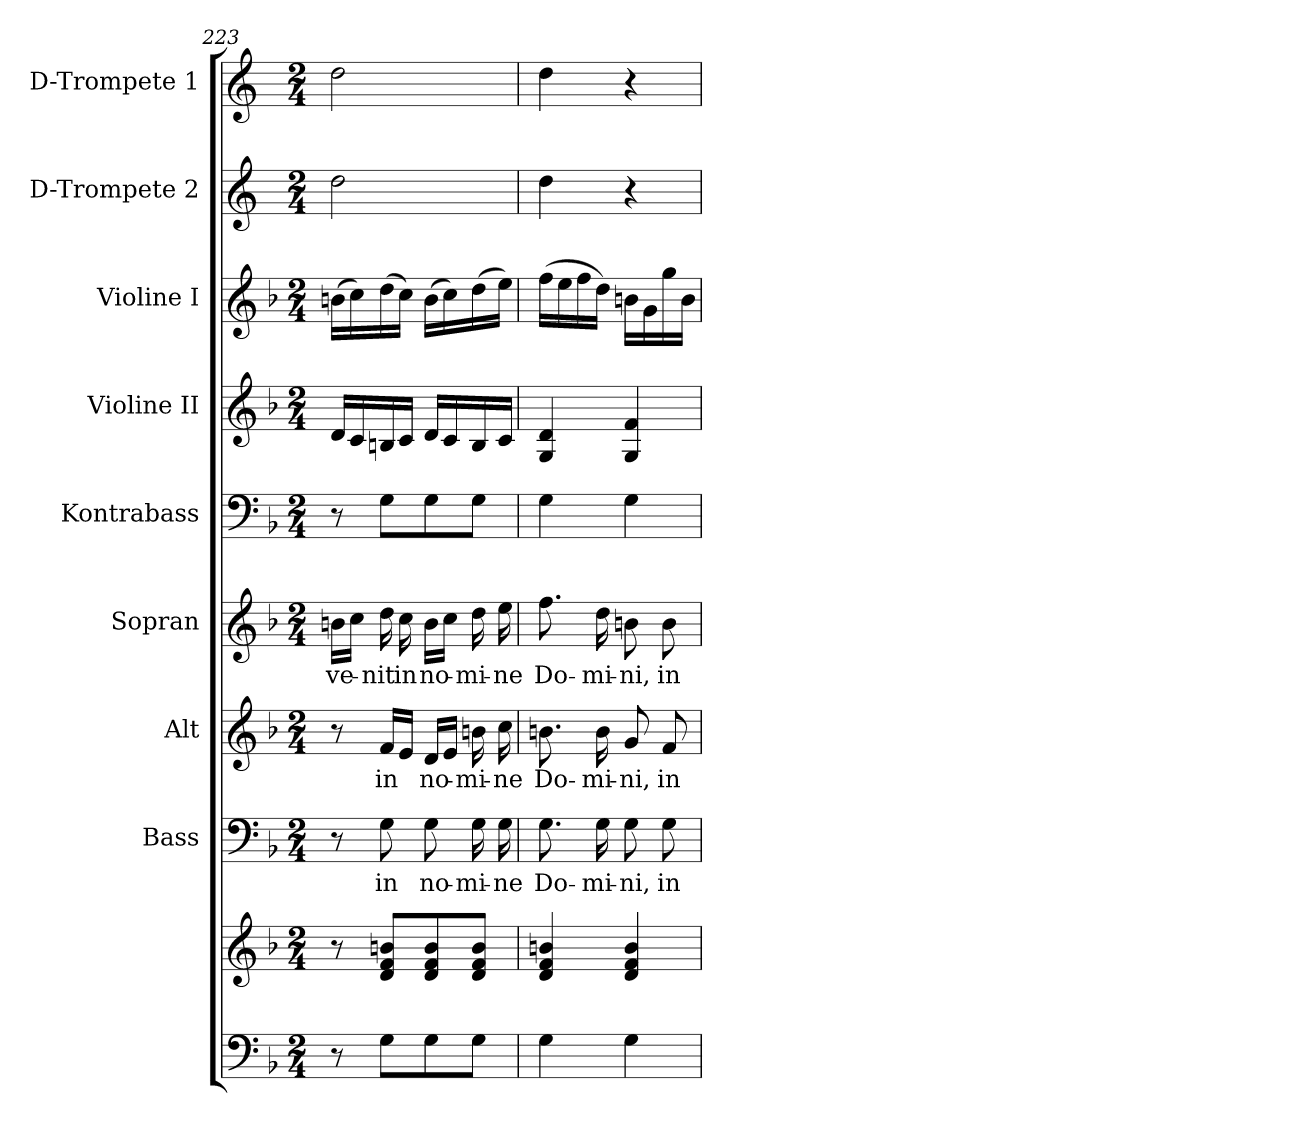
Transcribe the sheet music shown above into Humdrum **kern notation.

**kern	**kern	**kern	**text	**kern	**text	**kern	**text	**kern	**kern	**kern	**kern	**kern
*part9	*part9	*part8	*part8	*part7	*part7	*part6	*part6	*part5	*part4	*part3	*part2	*part1
*staff10	*staff9	*staff8	*staff8	*staff7	*staff7	*staff6	*staff6	*staff5	*staff4	*staff3	*staff2	*staff1
*	*	*I"Bass	*	*I"Alt	*	*I"Sopran	*	*I"Kontrabass	*I"Violine II	*I"Violine I	*I"D-Trompete 2	*I"D-Trompete 1
*	*	*I'B.	*	*I'A.	*	*I'S.	*	*I'Kb.	*I'Vl. II	*I'Vl. I	*I'D Trp. 2	*I'D Trp. 1
!!LO:PB:g=z
*clefF4	*clefG2	*clefF4	*	*clefG2	*	*clefG2	*	*clefF4	*clefG2	*clefG2	*clefG2	*clefG2
*	*	*	*	*	*	*	*	*ITrd7c12	*	*	*ITrd4c7	*ITrd4c7
*k[b-]	*k[b-]	*k[b-]	*	*k[b-]	*	*k[b-]	*	*k[b-]	*k[b-]	*k[b-]	*k[b-]	*k[b-]
*F:	*F:	*F:	*	*F:	*	*F:	*	*F:	*F:	*F:	*F:	*F:
*M2/4	*M2/4	*M2/4	*	*M2/4	*	*M2/4	*	*M2/4	*M2/4	*M2/4	*M2/4	*M2/4
=223	=223	=223	=223	=223	=223	=223	=223	=223	=223	=223	=223	=223
!	!	!	!	!	!	!	!LO:LY:b	!	!	!	!	!
8r	8r	8r	.	8r	.	16bn\LL	ve-	8r	16d/LL	(>16bn\LL	2g\	2g\
.	.	.	.	.	.	16cc\JJ	.	.	16c/	16cc\)	.	.
!	!	!	!LO:LY:b	!	!LO:LY:b	!	!LO:LY:b	!	!	!	!	!
8G\L	8d/ 8f/ 8bn/L	8G\	in	16f/LL	in	16dd\	-nit	8GG\L	16Bn/	(>16dd\	.	.
!	!	!	!	!	!	!	!LO:LY:b	!	!	!	!	!
.	.	.	.	16e/JJ	.	16cc\	in	.	16c/JJ	16cc\JJ)	.	.
!	!	!	!LO:LY:b	!	!LO:LY:b	!	!LO:LY:b	!	!	!	!	!
8G\	8d/ 8f/ 8b/	8G\	no-	16d/LL	no-	16b\LL	no-	8GG\	16d/LL	(>16b\LL	.	.
.	.	.	.	16e/JJ	.	16cc\JJ	.	.	16c/	16cc\)	.	.
!	!	!	!LO:LY:b	!	!LO:LY:b	!	!LO:LY:b	!	!	!	!	!
8G\J	8d/ 8f/ 8b/J	16G\	-mi-	16bn\	-mi-	16dd\	-mi-	8GG\J	16B/	(>16dd\	.	.
!	!	!	!LO:LY:b	!	!LO:LY:b	!	!LO:LY:b	!	!	!	!	!
.	.	16G\	-ne	16cc\	-ne	16ee\	-ne	.	16c/JJ	16ee\JJ)	.	.
=224	=224	=224	=224	=224	=224	=224	=224	=224	=224	=224	=224	=224
!	!	!	!LO:LY:b	!	!LO:LY:b	!	!LO:LY:b	!	!	!	!	!
4G\	4d/ 4f/ 4bn/	8.G\	Do-	8.bn\	Do-	8.ff\	Do-	4GG\	4G/ 4d/	(>16ff\LL	4g\	4g\
.	.	.	.	.	.	.	.	.	.	16ee\	.	.
.	.	.	.	.	.	.	.	.	.	16ff\	.	.
!	!	!	!LO:LY:b	!	!LO:LY:b	!	!LO:LY:b	!	!	!	!	!
.	.	16G\	-mi-	16b\	-mi-	16dd\	-mi-	.	.	16dd\JJ)	.	.
!	!	!	!LO:LY:b	!	!LO:LY:b	!	!LO:LY:b	!	!	!	!	!
4G\	4d/ 4f/ 4b/	8G\	-ni,	8g/	-ni,	8bn\	-ni,	4GG\	4G/ 4f/	16bn\LL	4r	4r
.	.	.	.	.	.	.	.	.	.	16g\	.	.
!	!	!	!LO:LY:b	!	!LO:LY:b	!	!LO:LY:b	!	!	!	!	!
.	.	8G\	in	8f/	in	8b\	in	.	.	16gg\	.	.
.	.	.	.	.	.	.	.	.	.	16b\JJ	.	.
=	=	=	=	=	=	=	=	=	=	=	=	=
*-	*-	*-	*-	*-	*-	*-	*-	*-	*-	*-	*-	*-
